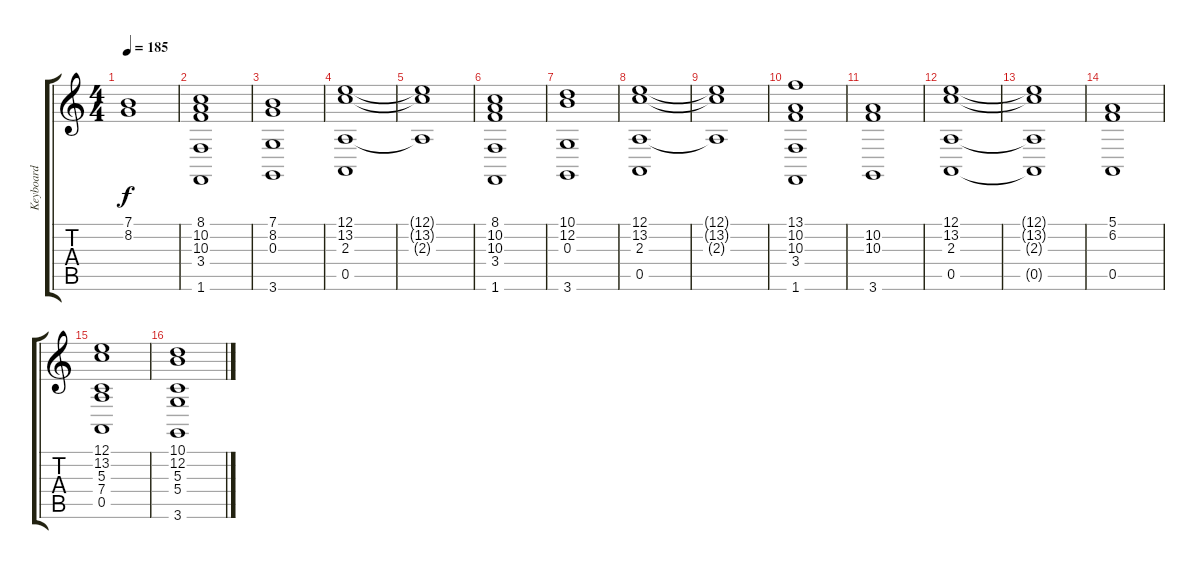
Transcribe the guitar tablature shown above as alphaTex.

\track ("Keyboard" "Keyboard") {instrument pad2warm}
\staff {score tabs}
\tuning (E4 B3 G3 D3 A2 E2) {hide}
\ts (4 4)
\tempo 185
\clef g2
\ks c
(7.1 8.2).1{dy f} |
(8.1 10.2 10.3 3.4 1.6).1 |
(7.1 8.2 0.3 3.6).1 |
(12.1 13.2 2.3 0.5).1 |
(12.1{t} 13.2{t} 2.3{t}).1 |
(8.1 10.2 10.3 3.4 1.6).1 |
(10.1 12.2 0.3 3.6).1 |
(12.1 13.2 2.3 0.5).1 |
(12.1{t} 13.2{t} 2.3{t}).1 |
(13.1 10.2 10.3 3.4 1.6).1 |
(10.2 10.3 3.6).1 |
(12.1 13.2 2.3 0.5).1 |
(12.1{t} 13.2{t} 2.3{t} 0.5{t}).1 |
(5.1 6.2 0.5).1 |
(12.1 13.2 5.3 7.4 0.5).1 |
(10.1 12.2 5.3 5.4 3.6).1
